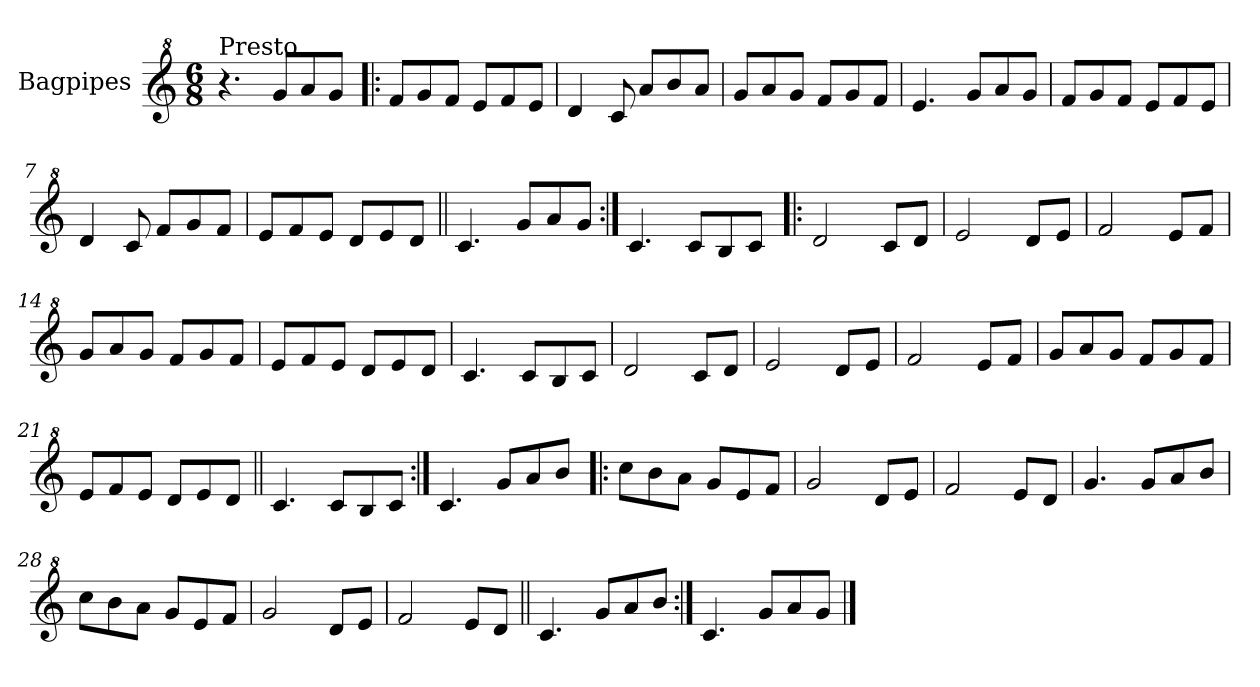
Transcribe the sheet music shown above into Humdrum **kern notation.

**kern
*part1
*staff1
*I"Bagpipes
*I'Bag
*clefG^2
*k[]
*C:
*M6/8
=1
!LO:TX:a:t=Presto
4.r
8gg/L
8aa/
8gg/J
=2!|:
8ff/L
8gg/
8ff/J
8ee/L
8ff/
8ee/J
=3
4dd/
8cc/
8aa/L
8bb/
8aa/J
=4
8gg/L
8aa/
8gg/J
8ff/L
8gg/
8ff/J
=5
4.ee/
8gg/L
8aa/
8gg/J
=6
8ff/L
8gg/
8ff/J
8ee/L
8ff/
8ee/J
=7
4dd/
8cc/
8ff/L
8gg/
8ff/J
=8
8ee/L
8ff/
8ee/J
8dd/L
8ee/
8dd/J
!!LO:LB:g=z
=9||
4.cc/
8gg/L
8aa/
8gg/J
=10:|!
4.cc/
8cc/L
8b/
8cc/J
=11!|:
2dd/
8cc/L
8dd/J
=12
2ee/
8dd/L
8ee/J
=13
2ff/
8ee/L
8ff/J
=14
8gg/L
8aa/
8gg/J
8ff/L
8gg/
8ff/J
=15
8ee/L
8ff/
8ee/J
8dd/L
8ee/
8dd/J
=16
4.cc/
8cc/L
8b/
8cc/J
=17
2dd/
8cc/L
8dd/J
=18
2ee/
8dd/L
8ee/J
!!LO:LB:g=z
=19
2ff/
8ee/L
8ff/J
=20
8gg/L
8aa/
8gg/J
8ff/L
8gg/
8ff/J
=21
8ee/L
8ff/
8ee/J
8dd/L
8ee/
8dd/J
=22||
4.cc/
8cc/L
8b/
8cc/J
=23:|!
4.cc/
8gg/L
8aa/
8bb/J
=24!|:
8ccc\L
8bb\
8aa\J
8gg/L
8ee/
8ff/J
=25
2gg/
8dd/L
8ee/J
=26
2ff/
8ee/L
8dd/J
=27
4.gg/
8gg/L
8aa/
8bb/J
!!LO:LB:g=z
=28
8ccc\L
8bb\
8aa\J
8gg/L
8ee/
8ff/J
=29
2gg/
8dd/L
8ee/J
=30
2ff/
8ee/L
8dd/J
=31||
4.cc/
8gg/L
8aa/
8bb/J
=32:|!
4.cc/
8gg/L
8aa/
8gg/J
==
*-
